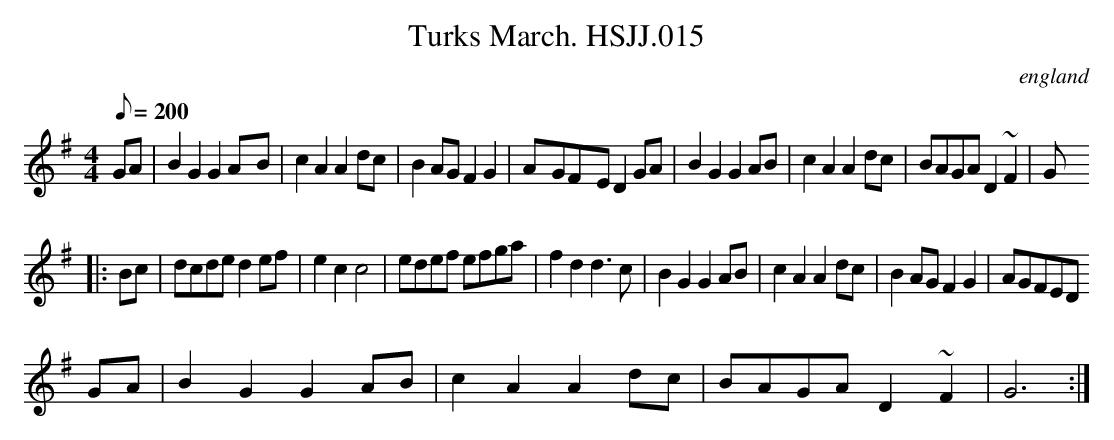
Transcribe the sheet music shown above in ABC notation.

X:1
T:Turks March. HSJJ.015
O:england
M:4/4
L:1/8
Q:200
K:G
GA|B2G2G2A-B|c2A2A2dc|B2AGF2G2|A-GF-ED2GA|B2G2G2AB|c2A2A2dc|BAGAD2~F2|G
6:|
|:Bc|dcded2ef|e2c2c4|edef efga|f2d2d3c|B2G2G2AB|c2A2A2dc|B2AGF2G2|AGFED
2GA|B2G2G2AB|c2A2A2dc|BAGAD2~F2|G6:|]
